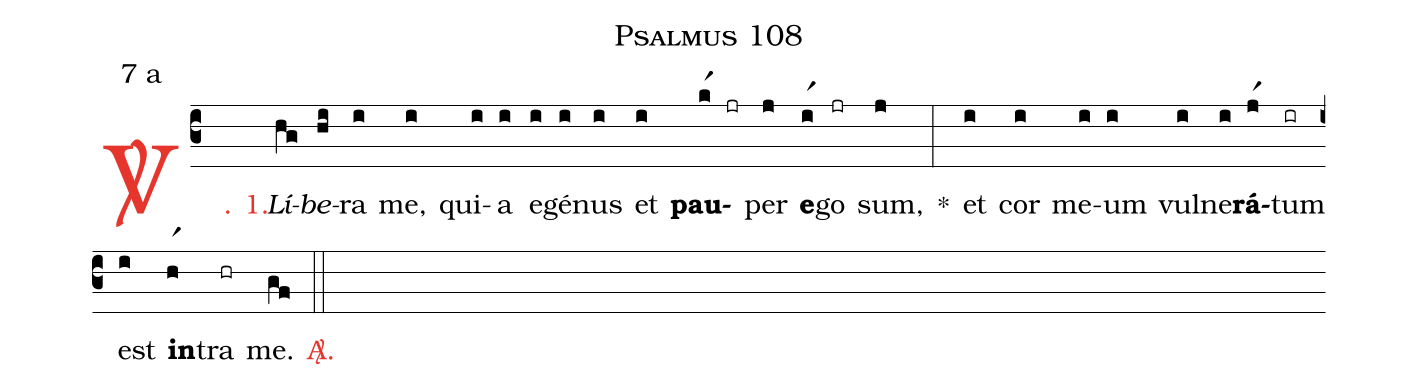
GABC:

name: Psalmus 108;
mode: 7;
mode-differentia: a;
%%
(c3)

<c><sp>V/</sp>. 1.</c>() <i>Lí</i>(hg)<i>be</i>(hi)ra(i) me,(i) qui(i)a(i) e(i)gé(i)nus(i) et(i) <b>pau</b>(kr1)(jr)per(j) <b>e</b>(ir1)go(jr) sum,(j) *(:) et(i) cor(i) me(i)um(i) vul(i)ne(i)<b>rá</b>(jr1)tum(ir) est(i) <b>in</b>(hr1)tra(hr) me.(gf)

<c><sp>A/</sp>.</c>(::)
